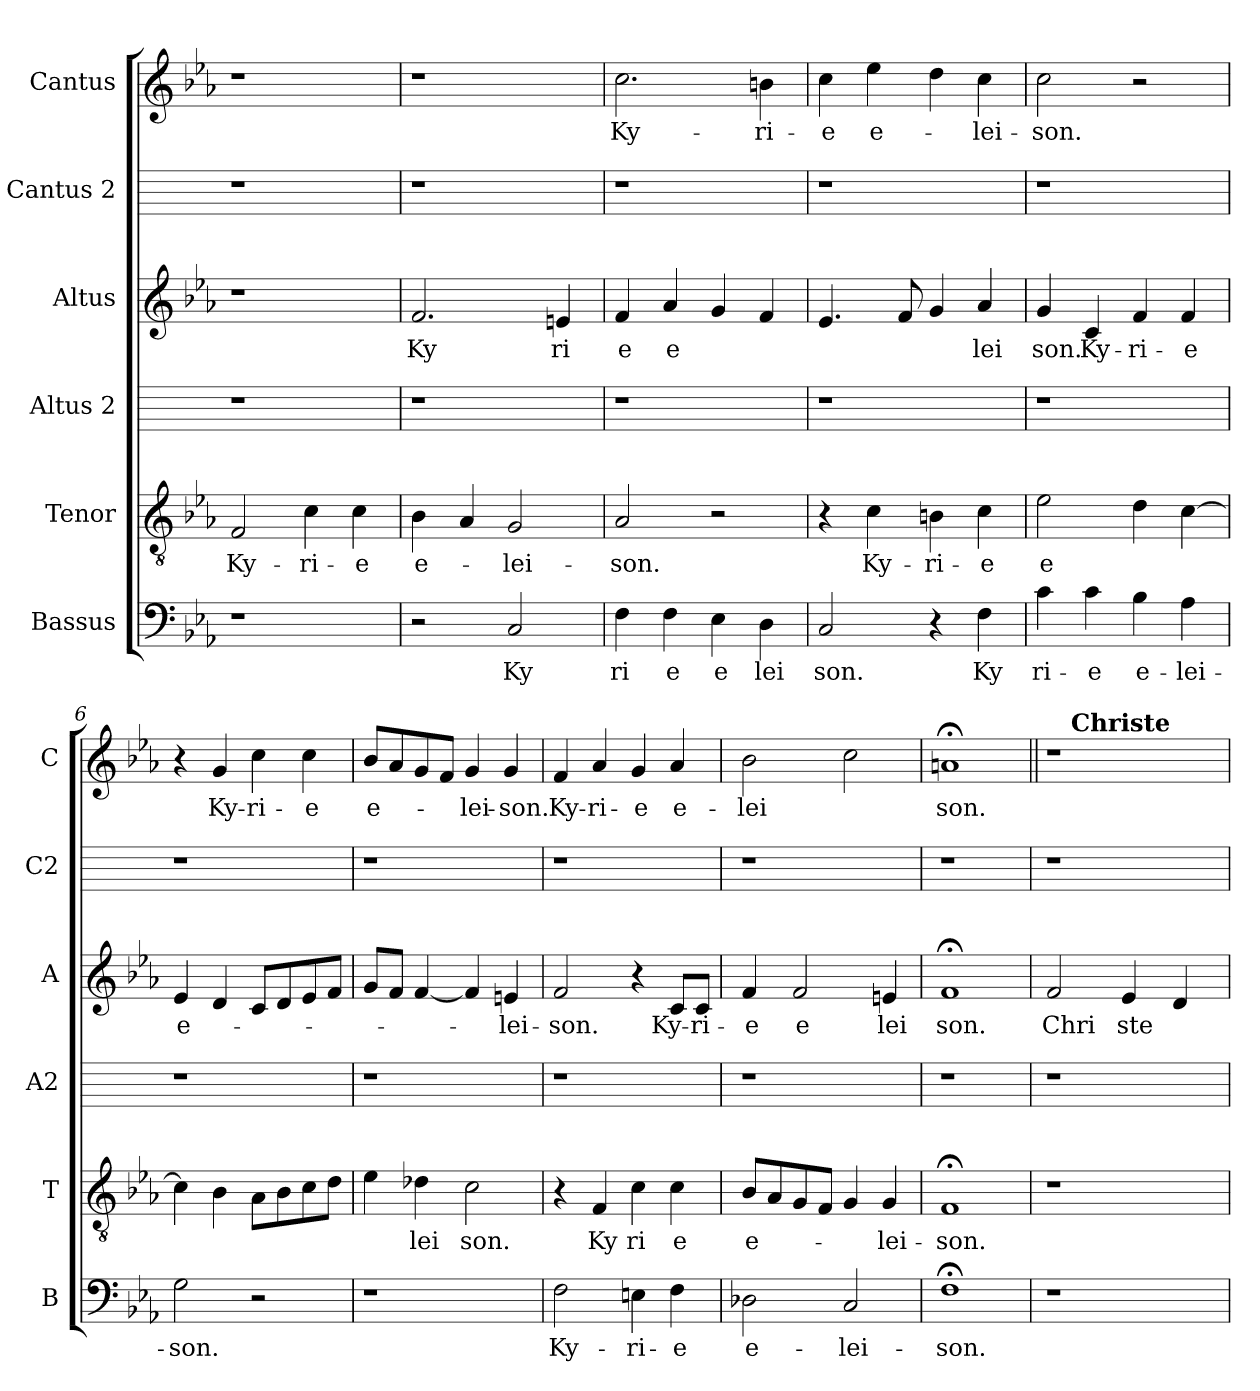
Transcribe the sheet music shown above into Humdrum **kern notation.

**kern	**text	**kern	**text	**kern	**kern	**text	**kern	**kern	**text
*part6	*part6	*part5	*part5	*part4	*part3	*part3	*part2	*part1	*part1
*staff6	*staff6	*staff5	*staff5	*staff4	*staff3	*staff3	*staff2	*staff1	*staff1
*I"Bassus	*	*I"Tenor	*	*I"Altus 2	*I"Altus	*	*I"Cantus 2	*I"Cantus	*
*I'B	*	*I'T	*	*I'A2	*I'A	*	*I'C2	*I'C	*
!!LO:PB:g=z
*stria5	*	*stria5	*	*stria5	*stria5	*	*stria5	*stria5	*
*clefF4	*	*clefGv2	*	*	*clefG2	*	*	*clefG2	*
*k[b-e-a-]	*	*k[b-e-a-]	*	*	*k[b-e-a-]	*	*	*k[b-e-a-]	*
*E-:	*	*E-:	*	*	*E-:	*	*	*E-:	*
=1	=1	=1	=1	=1	=1	=1	=1	=1	=1
!	!	!	!LO:LY:b:cj	!	!	!	!	!	!
1r	.	2F/	Ky-	1r	1r	.	1r	1r	.
!	!	!	!LO:LY:b:cj	!	!	!	!	!	!
.	.	4c\	-ri-	.	.	.	.	.	.
!	!	!	!LO:LY:b:cj	!	!	!	!	!	!
.	.	4c\	-e	.	.	.	.	.	.
=2	=2	=2	=2	=2	=2	=2	=2	=2	=2
!	!	!	!LO:LY:b:cj	!	!	!LO:LY:b:cj	!	!	!
2r	.	4B-\	e-	1r	2.f/	Ky	1r	1r	.
.	.	4A-/	.	.	.	.	.	.	.
!	!LO:LY:b:cj	!	!LO:LY:b:cj	!	!	!	!	!	!
2C/	Ky	2G/	-lei-	.	.	.	.	.	.
!	!	!	!	!	!	!LO:LY:b:cj	!	!	!
.	.	.	.	.	4en/	ri	.	.	.
=3	=3	=3	=3	=3	=3	=3	=3	=3	=3
!	!LO:LY:b:cj	!	!LO:LY:b:cj	!	!	!LO:LY:b:cj	!	!	!LO:LY:b:cj
4F\	ri	2A-/	-son.	1r	4f/	e	1r	2.cc\	Ky-
!	!LO:LY:b:cj	!	!	!	!	!LO:LY:b:cj	!	!	!
4F\	e	.	.	.	4a-/	e	.	.	.
!	!LO:LY:b:cj	!	!	!	!	!	!	!	!
4E-\	e	2r	.	.	4g/	.	.	.	.
!	!LO:LY:b:cj	!	!	!	!	!	!	!	!LO:LY:b:cj
4D\	lei	.	.	.	4f/	.	.	4bn\	-ri-
=4	=4	=4	=4	=4	=4	=4	=4	=4	=4
!	!LO:LY:b:cj	!	!	!	!	!	!	!	!LO:LY:b:cj
2C/	son.	4r	.	1r	4.e-/	.	1r	4cc\	-e
!	!	!	!LO:LY:b:cj	!	!	!	!	!	!LO:LY:b:cj
.	.	4c\	Ky-	.	.	.	.	4ee-\	e-
.	.	.	.	.	8f/	.	.	.	.
!	!	!	!LO:LY:b:cj	!	!	!	!	!	!
4r	.	4Bn\	-ri-	.	4g/	.	.	4dd\	.
!	!LO:LY:b:cj	!	!LO:LY:b:cj	!	!	!LO:LY:b:cj	!	!	!LO:LY:b:cj
4F\	Ky	4c\	-e	.	4a-/	lei	.	4cc\	-lei-
!!LO:LB:g=z
=5	=5	=5	=5	=5	=5	=5	=5	=5	=5
!	!LO:LY:b:cj	!	!LO:LY:b:cj	!	!	!LO:LY:b:cj	!	!	!LO:LY:b:cj
4c\	ri-	2e-\	e	1r	4g/	son.	1r	2cc\	-son.
!	!LO:LY:b:cj	!	!	!	!	!LO:LY:b:cj	!	!	!
4c\	-e	.	.	.	4c/	Ky-	.	.	.
!	!LO:LY:b:cj	!	!	!	!	!LO:LY:b:cj	!	!	!
4B-\	e-	4d\	.	.	4f/	-ri-	.	2r	.
!	!LO:LY:b:cj	!	!	!	!	!LO:LY:b:cj	!	!	!
4A-\	-lei-	[>4c\	.	.	4f/	-e	.	.	.
=6	=6	=6	=6	=6	=6	=6	=6	=6	=6
!	!LO:LY:b:cj	!	!	!	!	!LO:LY:b:cj	!	!	!
2G\	-son.	4c\]	.	1r	4e-/	e-	1r	4r	.
!	!	!	!	!	!	!	!	!	!LO:LY:b:cj
.	.	4B-\	.	.	4d/	.	.	4g/	Ky-
!	!	!	!	!	!	!	!	!	!LO:LY:b:cj
2r	.	8A-\L	.	.	8c/L	.	.	4cc\	-ri-
.	.	8B-\	.	.	8d/	.	.	.	.
!	!	!	!	!	!	!	!	!	!LO:LY:b:cj
.	.	8c\	.	.	8e-/	.	.	4cc\	-e
.	.	8d\J	.	.	8f/J	.	.	.	.
=7	=7	=7	=7	=7	=7	=7	=7	=7	=7
!	!	!	!	!	!	!	!	!	!LO:LY:b:cj
1r	.	4e-\	.	1r	8g/L	.	1r	8b-/L	e-
.	.	.	.	.	8f/J	.	.	8a-/	.
!	!	!	!LO:LY:b:cj	!	!	!	!	!	!
.	.	4d-X\	lei	.	[<4f/	.	.	8g/	.
.	.	.	.	.	.	.	.	8f/J	.
!	!	!	!LO:LY:b:cj	!	!	!	!	!	!LO:LY:b:cj
.	.	2c\	son.	.	4f/]	.	.	4g/	-lei-
!	!	!	!	!	!	!LO:LY:b:cj	!	!	!LO:LY:b:cj
.	.	.	.	.	4en/	-lei-	.	4g/	-son.
=8	=8	=8	=8	=8	=8	=8	=8	=8	=8
!	!LO:LY:b:cj	!	!	!	!	!LO:LY:b:cj	!	!	!LO:LY:b:cj
2F\	Ky-	4r	.	1r	2f/	-son.	1r	4f/	Ky-
!	!	!	!LO:LY:b:cj	!	!	!	!	!	!LO:LY:b:cj
.	.	4F/	Ky	.	.	.	.	4a-/	-ri-
!	!LO:LY:b:cj	!	!LO:LY:b:cj	!	!	!	!	!	!LO:LY:b:cj
4En\	-ri-	4c\	ri	.	4r	.	.	4g/	-e
!	!LO:LY:b:cj	!	!LO:LY:b:cj	!	!	!LO:LY:b:cj	!	!	!LO:LY:b:cj
4F\	-e	4c\	e	.	8c/L	Ky-	.	4a-/	e-
!	!	!	!	!	!	!LO:LY:b:cj	!	!	!
.	.	.	.	.	8c/J	-ri-	.	.	.
!!LO:LB:g=z
=9	=9	=9	=9	=9	=9	=9	=9	=9	=9
!	!LO:LY:b:cj	!	!LO:LY:b:cj	!	!	!LO:LY:b:cj	!	!	!LO:LY:b:cj
2D-X\	e-	8B-/L	e-	1r	4f/	-e	1r	2b-\	-lei
.	.	8A-/	.	.	.	.	.	.	.
!	!	!	!	!	!	!LO:LY:b:cj	!	!	!
.	.	8G/	.	.	2f/	e	.	.	.
.	.	8F/J	.	.	.	.	.	.	.
!	!LO:LY:b:cj	!	!	!	!	!	!	!	!
2C/	-lei-	4G/	.	.	.	.	.	2cc\	.
!	!	!	!LO:LY:b:cj	!	!	!LO:LY:b:cj	!	!	!
.	.	4G/	-lei-	.	4en/	lei	.	.	.
=10	=10	=10	=10	=10	=10	=10	=10	=10	=10
!	!LO:LY:b:cj	!	!LO:LY:b:cj	!	!	!LO:LY:b:cj	!	!	!LO:LY:b:cj
1F;<	-son.	1F;<	-son.	1r	1f;<	son.	1r	1an;<	son.
=11	=11||	=11	=11||	=11	=11	=11||	=11	=11||	=11||
!	!	!	!	!	!	!LO:LY:b:cj	!	!	!
*	*	*	*	*	*	*	*	*^	*
1r	.	1r	.	1r	2f/	Chri	1r	1r	16..ryy	.
!	!	!	!	!	!	!	!	!	!LO:TX:a:B:t=Christe	!
.	.	.	.	.	.	.	.	.	2ryy	.
!	!	!	!	!	!	!LO:LY:b	!	!	!	!
.	.	.	.	.	4e-/	ste	.	.	.	.
.	.	.	.	.	.	.	.	.	4ryy	.
.	.	.	.	.	4d/	.	.	.	.	.
.	.	.	.	.	.	.	.	.	8ryy	.
.	.	.	.	.	.	.	.	.	64ryy	.
*	*	*	*	*	*	*	*	*v	*v	*
=	=	=	=	=	=	=	=	=	=
*-	*-	*-	*-	*-	*-	*-	*-	*-	*-
